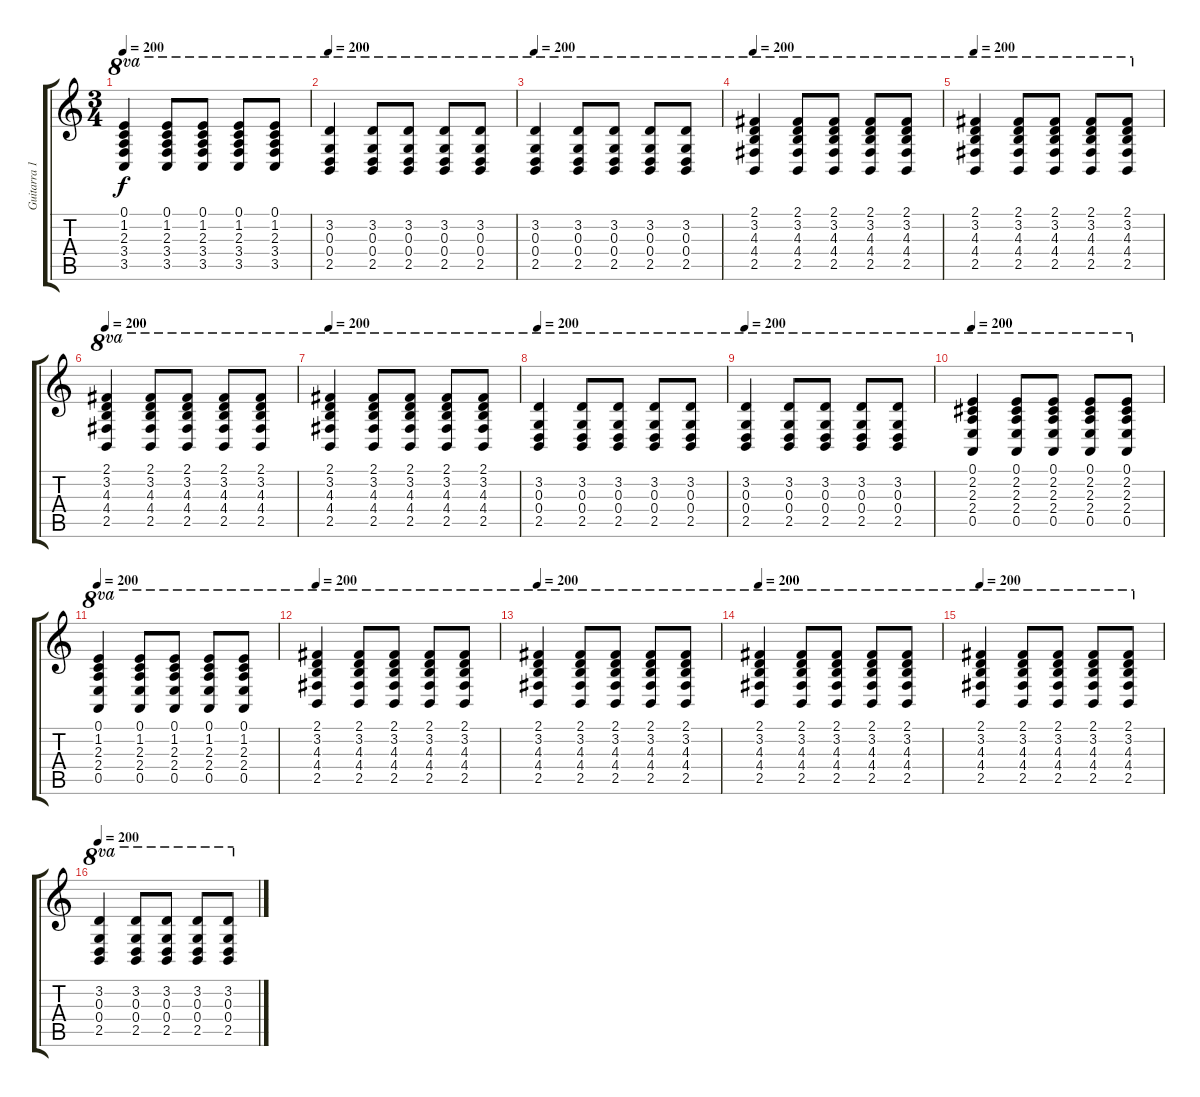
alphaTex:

\track ("Guitarra 1" "Guitarra 1") {instrument acousticguitarsteel}
\staff {score tabs}
\tuning (E4 B3 G3 D3 A2 E2) {hide}
\ts (3 4)
\tempo 200
\clef g2
\ks c
(0.1 1.2 2.3 3.4 3.5).4{ot 8va dy f} (0.1 1.2 2.3 3.4 3.5).8{ot 8va} (0.1 1.2 2.3 3.4 3.5).8{ot 8va} (0.1 1.2 2.3 3.4 3.5).8{ot 8va} (0.1 1.2 2.3 3.4 3.5).8{ot 8va} |
\tempo 200
(3.2 0.3 0.4 2.5).4{ot 8va} (3.2 0.3 0.4 2.5).8{ot 8va} (3.2 0.3 0.4 2.5).8{ot 8va} (3.2 0.3 0.4 2.5).8{ot 8va} (3.2 0.3 0.4 2.5).8{ot 8va} |
\tempo 200
(3.2 0.3 0.4 2.5).4{ot 8va} (3.2 0.3 0.4 2.5).8{ot 8va} (3.2 0.3 0.4 2.5).8{ot 8va} (3.2 0.3 0.4 2.5).8{ot 8va} (3.2 0.3 0.4 2.5).8{ot 8va} |
\tempo 200
(2.1 3.2 4.3 4.4 2.5).4{ot 8va} (2.1 3.2 4.3 4.4 2.5).8{ot 8va} (2.1 3.2 4.3 4.4 2.5).8{ot 8va} (2.1 3.2 4.3 4.4 2.5).8{ot 8va} (2.1 3.2 4.3 4.4 2.5).8{ot 8va} |
\tempo 200
(2.1 3.2 4.3 4.4 2.5).4{ot 8va} (2.1 3.2 4.3 4.4 2.5).8{ot 8va} (2.1 3.2 4.3 4.4 2.5).8{ot 8va} (2.1 3.2 4.3 4.4 2.5).8{ot 8va} (2.1 3.2 4.3 4.4 2.5).8{ot 8va} |
\tempo 200
(2.1 3.2 4.3 4.4 2.5).4{ot 8va} (2.1 3.2 4.3 4.4 2.5).8{ot 8va} (2.1 3.2 4.3 4.4 2.5).8{ot 8va} (2.1 3.2 4.3 4.4 2.5).8{ot 8va} (2.1 3.2 4.3 4.4 2.5).8{ot 8va} |
\tempo 200
(2.1 3.2 4.3 4.4 2.5).4{ot 8va} (2.1 3.2 4.3 4.4 2.5).8{ot 8va} (2.1 3.2 4.3 4.4 2.5).8{ot 8va} (2.1 3.2 4.3 4.4 2.5).8{ot 8va} (2.1 3.2 4.3 4.4 2.5).8{ot 8va} |
\tempo 200
(3.2 0.3 0.4 2.5).4{ot 8va} (3.2 0.3 0.4 2.5).8{ot 8va} (3.2 0.3 0.4 2.5).8{ot 8va} (3.2 0.3 0.4 2.5).8{ot 8va} (3.2 0.3 0.4 2.5).8{ot 8va} |
\tempo 200
(3.2 0.3 0.4 2.5).4{ot 8va} (3.2 0.3 0.4 2.5).8{ot 8va} (3.2 0.3 0.4 2.5).8{ot 8va} (3.2 0.3 0.4 2.5).8{ot 8va} (3.2 0.3 0.4 2.5).8{ot 8va} |
\tempo 200
(0.1 2.2 2.3 2.4 0.5).4{ot 8va} (0.1 2.2 2.3 2.4 0.5).8{ot 8va} (0.1 2.2 2.3 2.4 0.5).8{ot 8va} (0.1 2.2 2.3 2.4 0.5).8{ot 8va} (0.1 2.2 2.3 2.4 0.5).8{ot 8va} |
\tempo 200
(0.1 1.2 2.3 2.4 0.5).4{ot 8va} (0.1 1.2 2.3 2.4 0.5).8{ot 8va} (0.1 1.2 2.3 2.4 0.5).8{ot 8va} (0.1 1.2 2.3 2.4 0.5).8{ot 8va} (0.1 1.2 2.3 2.4 0.5).8{ot 8va} |
\tempo 200
(2.1 3.2 4.3 4.4 2.5).4{ot 8va} (2.1 3.2 4.3 4.4 2.5).8{ot 8va} (2.1 3.2 4.3 4.4 2.5).8{ot 8va} (2.1 3.2 4.3 4.4 2.5).8{ot 8va} (2.1 3.2 4.3 4.4 2.5).8{ot 8va} |
\tempo 200
(2.1 3.2 4.3 4.4 2.5).4{ot 8va} (2.1 3.2 4.3 4.4 2.5).8{ot 8va} (2.1 3.2 4.3 4.4 2.5).8{ot 8va} (2.1 3.2 4.3 4.4 2.5).8{ot 8va} (2.1 3.2 4.3 4.4 2.5).8{ot 8va} |
\tempo 200
(2.1 3.2 4.3 4.4 2.5).4{ot 8va} (2.1 3.2 4.3 4.4 2.5).8{ot 8va} (2.1 3.2 4.3 4.4 2.5).8{ot 8va} (2.1 3.2 4.3 4.4 2.5).8{ot 8va} (2.1 3.2 4.3 4.4 2.5).8{ot 8va} |
\tempo 200
(2.1 3.2 4.3 4.4 2.5).4{ot 8va} (2.1 3.2 4.3 4.4 2.5).8{ot 8va} (2.1 3.2 4.3 4.4 2.5).8{ot 8va} (2.1 3.2 4.3 4.4 2.5).8{ot 8va} (2.1 3.2 4.3 4.4 2.5).8{ot 8va} |
\tempo 200
(3.2 0.3 0.4 2.5).4{ot 8va} (3.2 0.3 0.4 2.5).8{ot 8va} (3.2 0.3 0.4 2.5).8{ot 8va} (3.2 0.3 0.4 2.5).8{ot 8va} (3.2 0.3 0.4 2.5).8{ot 8va}
